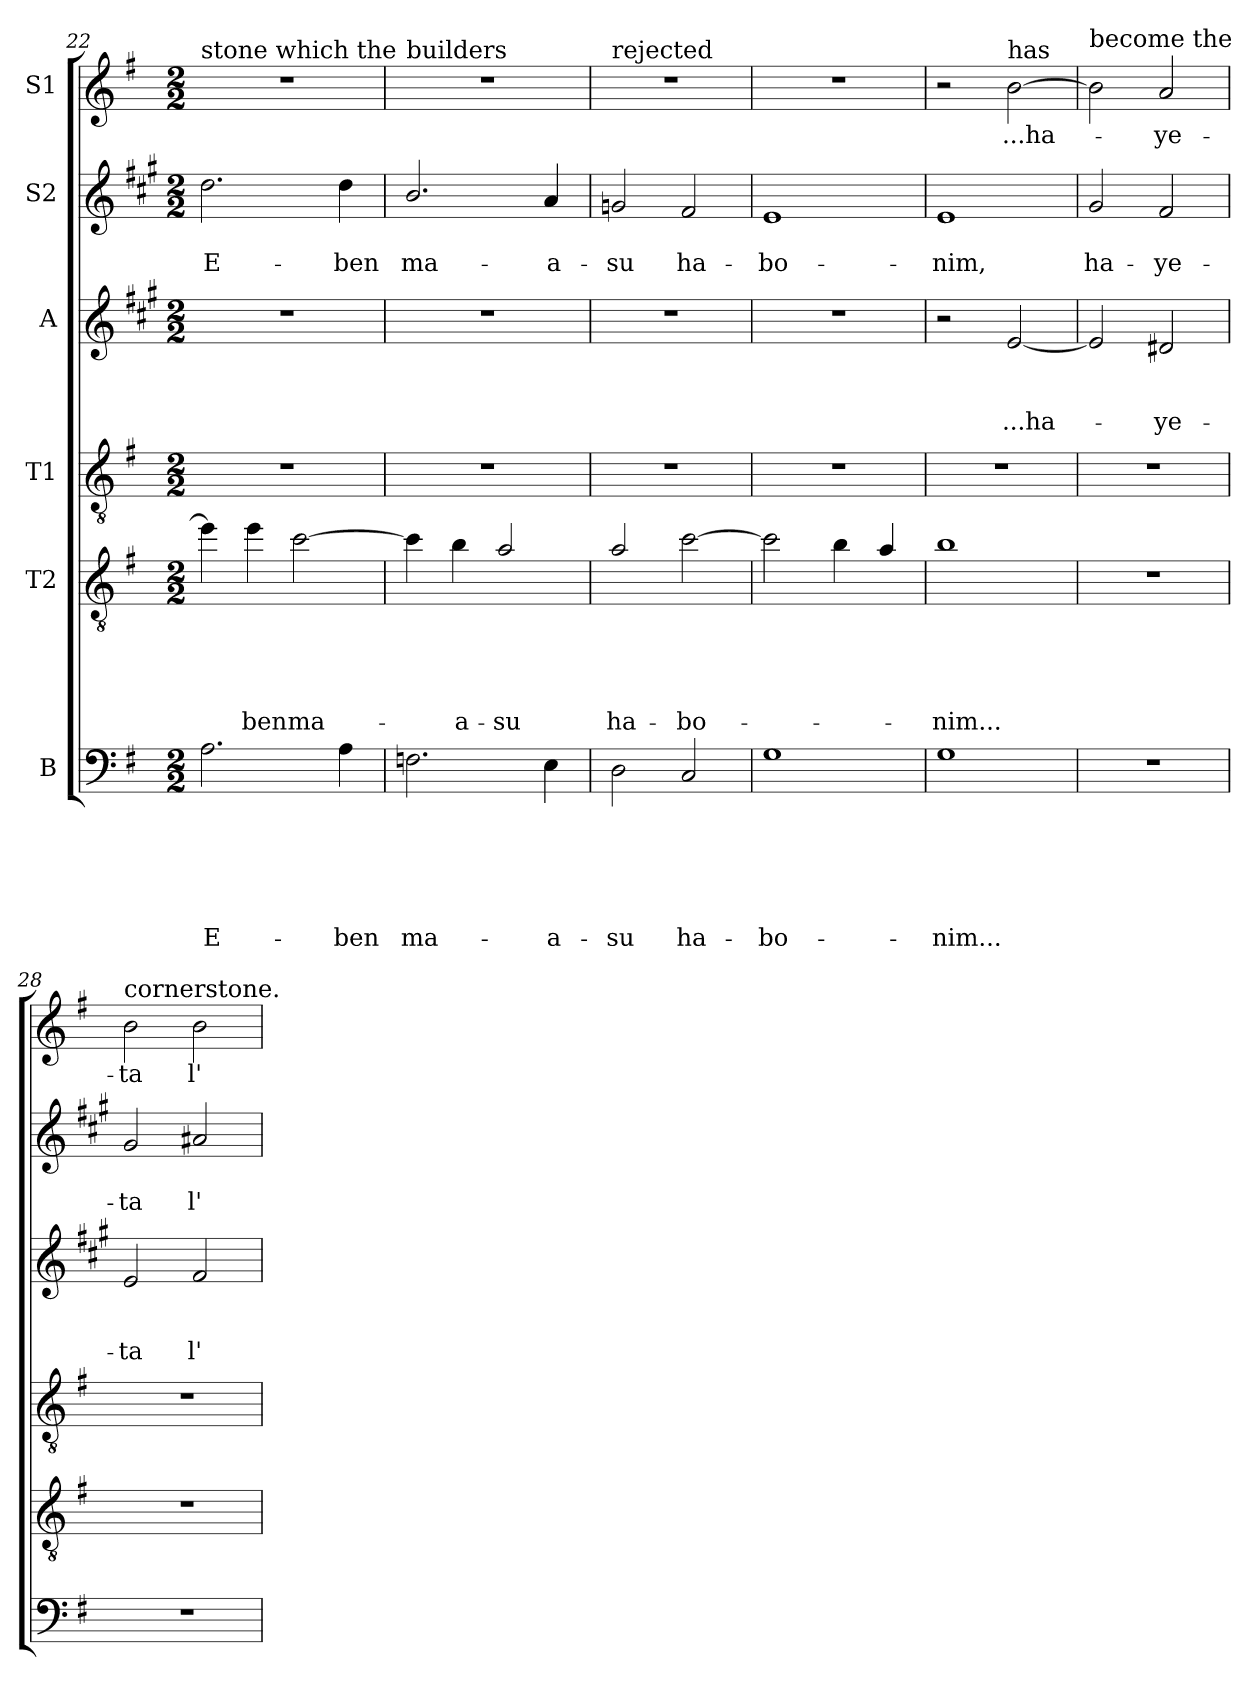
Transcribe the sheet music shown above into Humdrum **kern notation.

**kern	**text	**text	**text	**text	**text	**text	**kern	**text	**text	**text	**text	**text	**kern	**kern	**text	**text	**text	**kern	**text	**text	**kern	**text
*part6	*part6	*part6	*part6	*part6	*part6	*part6	*part5	*part5	*part5	*part5	*part5	*part5	*part4	*part3	*part3	*part3	*part3	*part2	*part2	*part2	*part1	*part1
*staff6	*staff6	*staff6	*staff6	*staff6	*staff6	*staff6	*staff5	*staff5	*staff5	*staff5	*staff5	*staff5	*staff4	*staff3	*staff3	*staff3	*staff3	*staff2	*staff2	*staff2	*staff1	*staff1
*I"B	*	*	*	*	*	*	*I"T2	*	*	*	*	*	*I"T1	*I"A	*	*	*	*I"S2	*	*	*I"S1	*
*clefF4	*	*	*	*	*	*	*clefGv2	*	*	*	*	*	*clefGv2	*clefG2	*	*	*	*clefG2	*	*	*clefG2	*
*	*	*	*	*	*	*	*ITrd8c14	*	*	*	*	*	*	*ITrd1c2	*	*	*	*ITrd1c2	*	*	*	*
*k[f#]	*	*	*	*	*	*	*k[f#]	*	*	*	*	*	*k[f#]	*k[f#]	*	*	*	*k[f#]	*	*	*k[f#]	*
*G:	*	*	*	*	*	*	*G:	*	*	*	*	*	*G:	*G:	*	*	*	*G:	*	*	*G:	*
*M2/2	*	*	*	*	*	*	*M2/2	*	*	*	*	*	*M2/2	*M2/2	*	*	*	*M2/2	*	*	*M2/2	*
=22	=22	=22	=22	=22	=22	=22	=22	=22	=22	=22	=22	=22	=22	=22	=22	=22	=22	=22	=22	=22	=22	=22
!	!	!	!	!	!	!	!	!	!	!	!	!	!	!	!	!	!	!	!	!	!LO:TX:a:t=stone which the	!
!	!	!	!	!	!	!LO:LY:b	!	!	!	!	!	!	!	!	!	!	!	!	!	!LO:LY:b	!	!
2.A\	.	.	.	.	.	E-	4e\]	.	.	.	.	.	1r	1r	.	.	.	2.cc\	.	E-	1r	.
!	!	!	!	!	!	!	!	!	!	!	!	!LO:LY:b	!	!	!	!	!	!	!	!	!	!
.	.	.	.	.	.	.	4e\	.	.	.	.	-ben	.	.	.	.	.	.	.	.	.	.
!	!	!	!	!	!	!	!	!	!	!	!	!LO:LY:b	!	!	!	!	!	!	!	!	!	!
.	.	.	.	.	.	.	[2c\	.	.	.	.	ma-	.	.	.	.	.	.	.	.	.	.
!	!	!	!	!	!	!LO:LY:b	!	!	!	!	!	!	!	!	!	!	!	!	!	!LO:LY:b	!	!
4A\	.	.	.	.	.	-ben	.	.	.	.	.	.	.	.	.	.	.	4cc\	.	-ben	.	.
=23	=23	=23	=23	=23	=23	=23	=23	=23	=23	=23	=23	=23	=23	=23	=23	=23	=23	=23	=23	=23	=23	=23
!	!	!	!	!	!	!	!	!	!	!	!	!	!	!	!	!	!	!	!	!	!LO:TX:a:t=builders	!
!	!	!	!	!	!	!LO:LY:b	!	!	!	!	!	!	!	!	!	!	!	!	!	!LO:LY:b	!	!
2.Fn\	.	.	.	.	.	ma-	4c\]	.	.	.	.	.	1r	1r	.	.	.	2.a/	.	ma-	1r	.
!	!	!	!	!	!	!	!	!	!	!	!	!LO:LY:b	!	!	!	!	!	!	!	!	!	!
.	.	.	.	.	.	.	4B\	.	.	.	.	-a-	.	.	.	.	.	.	.	.	.	.
!	!	!	!	!	!	!	!	!	!	!	!	!LO:LY:b	!	!	!	!	!	!	!	!	!	!
.	.	.	.	.	.	.	2A/	.	.	.	.	-su	.	.	.	.	.	.	.	.	.	.
!	!	!	!	!	!	!LO:LY:b	!	!	!	!	!	!	!	!	!	!	!	!	!	!LO:LY:b	!	!
4E\	.	.	.	.	.	-a-	.	.	.	.	.	.	.	.	.	.	.	4g/	.	-a-	.	.
=24	=24	=24	=24	=24	=24	=24	=24	=24	=24	=24	=24	=24	=24	=24	=24	=24	=24	=24	=24	=24	=24	=24
!	!	!	!	!	!	!	!	!	!	!	!	!	!	!	!	!	!	!	!	!	!LO:TX:a:t=rejected	!
!	!	!	!	!	!	!LO:LY:b	!	!	!	!	!	!LO:LY:b	!	!	!	!	!	!	!	!LO:LY:b	!	!
2D\	.	.	.	.	.	-su	2A/	.	.	.	.	ha-	1r	1r	.	.	.	2fn/	.	-su	1r	.
!	!	!	!	!	!	!LO:LY:b	!	!	!	!	!	!LO:LY:b	!	!	!	!	!	!	!	!LO:LY:b	!	!
2C/	.	.	.	.	.	ha-	[2c\	.	.	.	.	-bo-	.	.	.	.	.	2e/	.	ha-	.	.
=25	=25	=25	=25	=25	=25	=25	=25	=25	=25	=25	=25	=25	=25	=25	=25	=25	=25	=25	=25	=25	=25	=25
!	!	!	!	!	!	!LO:LY:b	!	!	!	!	!	!	!	!	!	!	!	!	!	!LO:LY:b	!	!
1G	.	.	.	.	.	-bo-	2c\]	.	.	.	.	.	1r	1r	.	.	.	1d	.	-bo-	1r	.
.	.	.	.	.	.	.	4B\	.	.	.	.	.	.	.	.	.	.	.	.	.	.	.
.	.	.	.	.	.	.	4A/	.	.	.	.	.	.	.	.	.	.	.	.	.	.	.
=26	=26	=26	=26	=26	=26	=26	=26	=26	=26	=26	=26	=26	=26	=26	=26	=26	=26	=26	=26	=26	=26	=26
!	!	!	!	!	!	!LO:LY:b	!	!	!	!	!	!LO:LY:b	!	!	!	!	!	!	!	!LO:LY:b	!	!
1G	.	.	.	.	.	-nim...	1B	.	.	.	.	-nim...	1r	2r	.	.	.	1d	.	-nim,	2r	.
!	!	!	!	!	!	!	!	!	!	!	!	!	!	!	!	!	!	!	!	!	!LO:TX:a:t=has	!
!	!	!	!	!	!	!	!	!	!	!	!	!	!	!	!	!	!LO:LY:b	!	!	!	!	!LO:LY:b
.	.	.	.	.	.	.	.	.	.	.	.	.	.	[2d/	.	.	...ha-	.	.	.	[2b\	...ha-
=27	=27	=27	=27	=27	=27	=27	=27	=27	=27	=27	=27	=27	=27	=27	=27	=27	=27	=27	=27	=27	=27	=27
!	!	!	!	!	!	!	!	!	!	!	!	!	!	!	!	!	!	!	!	!	!LO:TX:a:t=become the	!
!	!	!	!	!	!	!	!	!	!	!	!	!	!	!	!	!	!	!	!	!LO:LY:b	!	!
1r	.	.	.	.	.	.	1r	.	.	.	.	.	1r	2d/]	.	.	.	2f#/	.	ha-	2b\]	.
!	!	!	!	!	!	!	!	!	!	!	!	!	!	!	!	!	!LO:LY:b	!	!	!LO:LY:b	!	!LO:LY:b
.	.	.	.	.	.	.	.	.	.	.	.	.	.	2c#X/	.	.	-ye-	2e/	.	-ye-	2a/	-ye-
!!LO:PB:g=z
=28	=28	=28	=28	=28	=28	=28	=28	=28	=28	=28	=28	=28	=28	=28	=28	=28	=28	=28	=28	=28	=28	=28
!	!	!	!	!	!	!	!	!	!	!	!	!	!	!	!	!	!	!	!	!	!LO:TX:a:t=cornerstone.	!
!	!	!	!	!	!	!	!	!	!	!	!	!	!	!	!	!	!LO:LY:b	!	!	!LO:LY:b	!	!LO:LY:b
1r	.	.	.	.	.	.	1r	.	.	.	.	.	1r	2d/	.	.	-ta	2f#/	.	-ta	2b\	-ta
!	!	!	!	!	!	!	!	!	!	!	!	!	!	!	!	!	!LO:LY:b	!	!	!LO:LY:b	!	!LO:LY:b
.	.	.	.	.	.	.	.	.	.	.	.	.	.	2e/	.	.	l'-	2g#X/	.	l'-	2b\	l'-
=	=	=	=	=	=	=	=	=	=	=	=	=	=	=	=	=	=	=	=	=	=	=
*-	*-	*-	*-	*-	*-	*-	*-	*-	*-	*-	*-	*-	*-	*-	*-	*-	*-	*-	*-	*-	*-	*-
